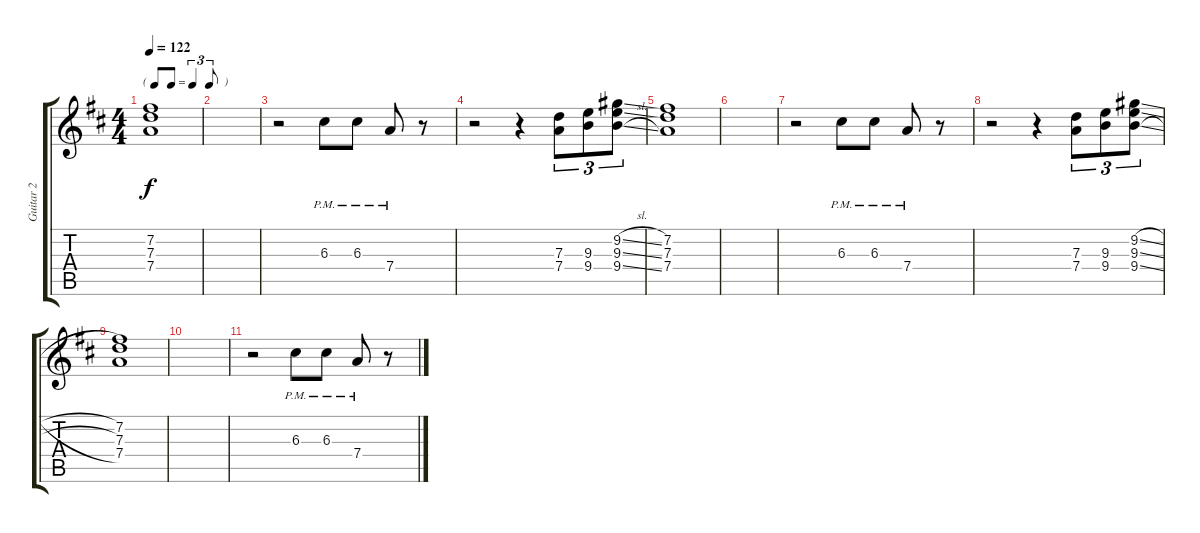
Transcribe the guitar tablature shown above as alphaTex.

\track ("Guitar 2" "Guitar 2") {instrument electricguitarclean}
\staff {score tabs}
\tuning (E4 B3 G3 D3 A2 E2) {hide}
\ts (4 4)
\tf triplet8th
\tempo 122
\clef g2
\ks d
(7.2 7.3 7.4).1{dy f} |
|
r.2 6.3{pm}.8 6.3{pm}.8 7.4{pm}.8 r.8 |
r.2 r.4 (7.3 7.4).8{tu (3 2)} (9.3 9.4).8{tu (3 2)} (9.2{sl} 9.3{sl} 9.4{sl}).8{tu (3 2)} |
(7.2 7.3 7.4).1 |
|
r.2 6.3{pm}.8 6.3{pm}.8 7.4{pm}.8 r.8 |
r.2 r.4 (7.3 7.4).8{tu (3 2)} (9.3 9.4).8{tu (3 2)} (9.2{sl} 9.3{sl} 9.4{sl}).8{tu (3 2)} |
(7.2 7.3 7.4).1 |
|
r.2 6.3{pm}.8 6.3{pm}.8 7.4{pm}.8 r.8
